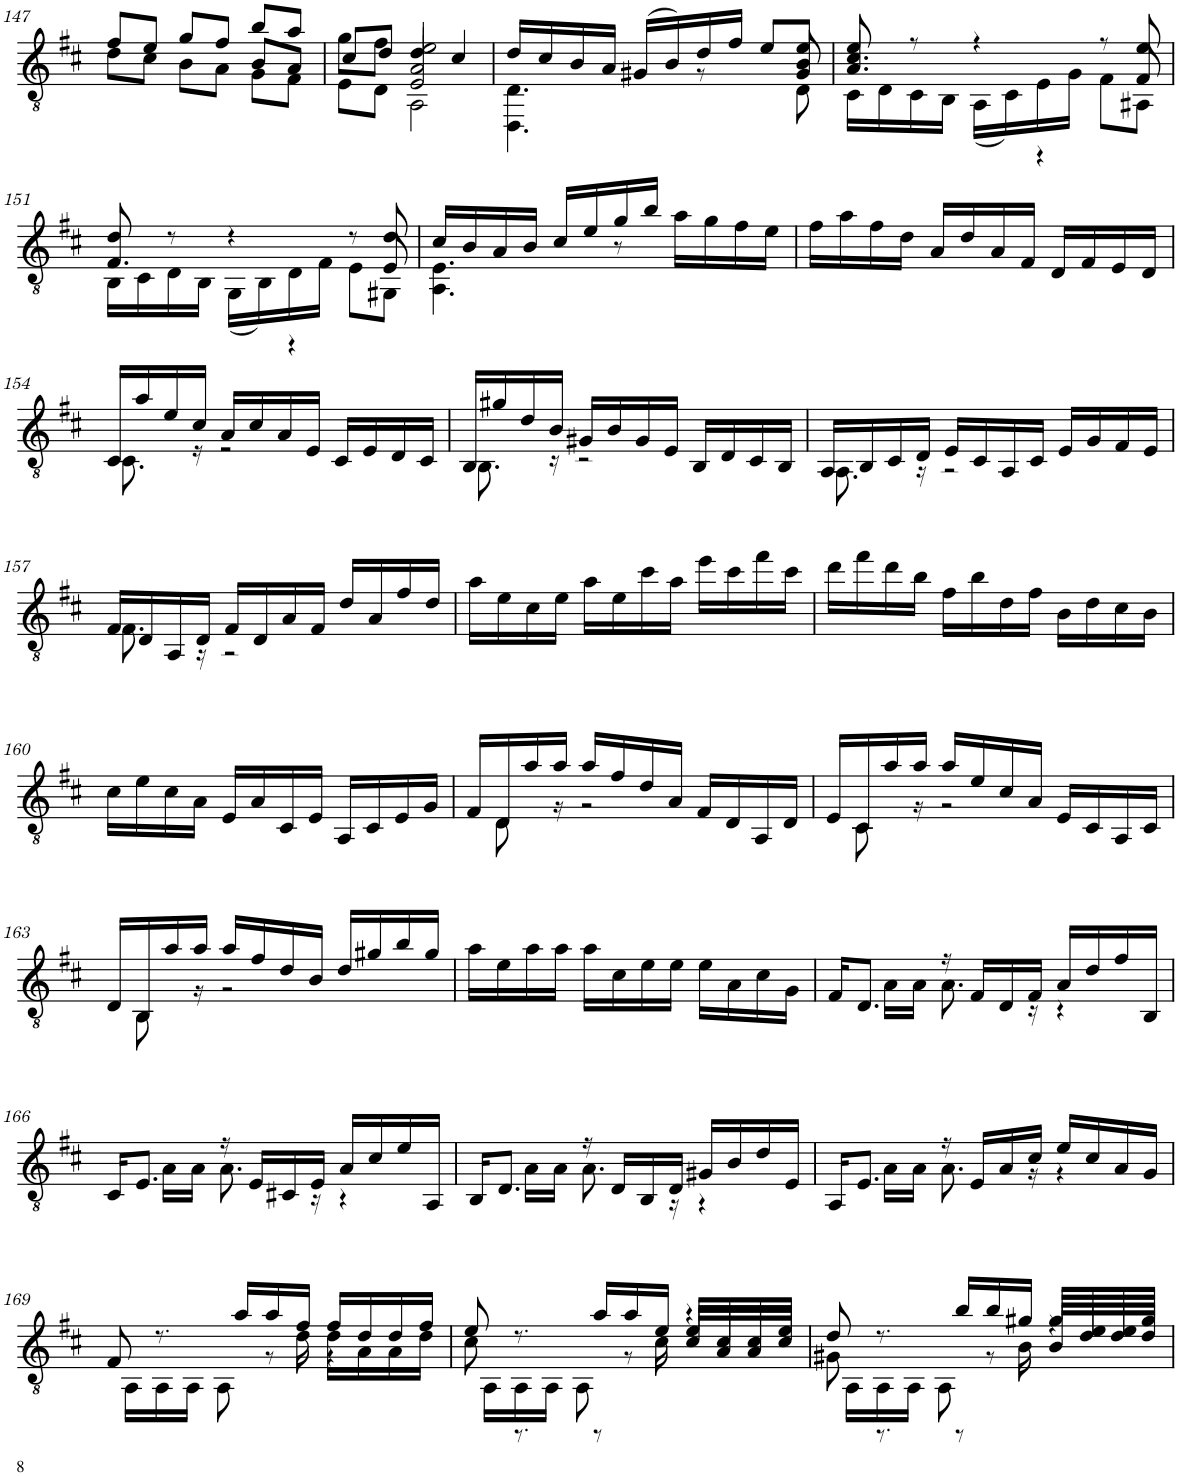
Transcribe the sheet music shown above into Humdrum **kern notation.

**kern
*part1
*staff1
*I"Guitar
!!LO:PB:g=z
*clefGv2
*k[f#c#]
*M3/4
=147
*^
*	*^
2ryy	8d\L	8f#/L
.	8c#\J	8e/J
.	8B\L	8g/L
.	8A\J	8f#/J
8B/L	8G\L	8b/L
8A/J	8F#\J	8a/J
=148	=148	=148
*	*	*^
8c#/L	4ryy	8E\L	8g\L
8d/J	.	8D\J	8f#\J
4d/	2AA\	2E/ 2A/	2e/
4c#/	.	.	.
*	*	*v	*v
=149	=149	=149
16d/LL	4.DD\ 4.D\	8ryy
16c#/	.	.
*	*v	*v
16B/	.
16A/JJ	.
(16G#X/LL	.
16B/)	.
16d/	8r
16f#/JJ	.
8e/L	8ryy
*	*^
8e/J	8D\	8G#/ 8B/
=150	=150	=150
8e/	16C#\LL	4.A/ 4.c#/
.	16D\	.
8r	16C#\	.
.	16BB\JJ	.
4r	(16AA\LL	.
.	16C#\)	.
.	16E\	4r
.	16G\JJ	.
8r	8F#\L	.
8e/	8AA#X\J	8F#/
!!LO:LB:g=z	!!	!!
=151	=151	=151
8d/	16BB\LL	4.F#/
.	16C#\	.
8r	16D\	.
.	16BB\JJ	.
4r	(16GG\LL	.
.	16BB\)	.
.	16D\	4r
.	16F#\JJ	.
8r	8E\L	.
8d/	8GG#X\J	8E/
=152	=152	=152
16c#/LL	4.AA\	4.E\
16B/	.	.
16A/	.	.
16B/JJ	.	.
16c#/LL	.	.
16e/	.	.
16g/	4.ryy	8r
16b/JJ	.	.
16a\LL	.	4ryy
16g\	.	.
16f#\	.	.
16e\JJ	.	.
*v	*v	*v
=153
16f#\LL
16a\
16f#\
16d\JJ
16A/LL
16d/
16A/
16F#/JJ
16D/LL
16F#/
16E/
16D/JJ
!!LO:LB:g=z
=154
*^
16C#/LL	8.C#\
16a/	.
16e/	.
16c#/JJ	16r
16A/LL	2r
16c#/	.
16A/	.
16E/JJ	.
16C#/LL	.
16E/	.
16D/	.
16C#/JJ	.
=155	=155
16BB/LL	8.BB\
16g#X/	.
16d/	.
16B/JJ	16r
16G#X/LL	2r
16B/	.
16G#/	.
16E/JJ	.
16BB/LL	.
16D/	.
16C#/	.
16BB/JJ	.
=156	=156
16AA/LL	8.AA\
16BB/	.
16C#/	.
16D/JJ	16r
16E/LL	2r
16C#/	.
16AA/	.
16C#/JJ	.
16E/LL	.
16G/	.
16F#/	.
16E/JJ	.
!!LO:LB:g=z	!!
=157	=157
16F#/LL	8.F#\
16D/	.
16AA/	.
16D/JJ	16r
16F#/LL	2r
16D/	.
16A/	.
16F#/JJ	.
16d/LL	.
16A/	.
16f#/	.
16d/JJ	.
*v	*v
=158
16a\LL
16e\
16c#\
16e\JJ
16a\LL
16e\
16cc#\
16a\JJ
16ee\LL
16cc#\
16ff#\
16cc#\JJ
=159
16dd\LL
16ff#\
16dd\
16b\JJ
16f#\LL
16b\
16d\
16f#\JJ
16B\LL
16d\
16c#\
16B\JJ
!!LO:LB:g=z
=160
16c#\LL
16e\
16c#\
16A\JJ
16E/LL
16A/
16C#/
16E/JJ
16AA/LL
16C#/
16E/
16G/JJ
=161
*^
16F#/LL	16ryy
16D/	8D\
16a/	.
16a/JJ	16r
16a/LL	2r
16f#/	.
16d/	.
16A/JJ	.
16F#/LL	.
16D/	.
16AA/	.
16D/JJ	.
=162	=162
16E/LL	16ryy
16C#/	8C#\
16a/	.
16a/JJ	16r
16a/LL	2r
16e/	.
16c#/	.
16A/JJ	.
16E/LL	.
16C#/	.
16AA/	.
16C#/JJ	.
!!LO:LB:g=z	!!
=163	=163
16D/LL	16ryy
16BB/	8BB\
16a/	.
16a/JJ	16r
16a/LL	2r
16f#/	.
16d/	.
16B/JJ	.
16d/LL	.
16g#X/	.
16b/	.
16g#/JJ	.
*v	*v
=164
16a\LL
16e\
16a\
16a\JJ
16a\LL
16c#\
16e\
16e\JJ
16e\LL
16A\
16c#\
16G\JJ
=165
*^
16F#/KL	8ryy
8.D/J	.
.	16A\LL
.	16A\JJ
16r	8.A\
16F#/LL	.
16D/	.
16F#/JJ	16r
16A/LL	4r
16d/	.
16f#/	.
16BB/JJ	.
!!LO:LB:g=z	!!
=166	=166
16C#/KL	8ryy
8.E/J	.
.	16A\LL
.	16A\JJ
16r	8.A\
16E/LL	.
16C#X/	.
16E/JJ	16r
16A/LL	4r
16c#/	.
16e/	.
16AA/JJ	.
=167	=167
16BB/KL	8ryy
8.D/J	.
.	16A\LL
.	16A\JJ
16r	8.A\
16D/LL	.
16BB/	.
16D/JJ	16r
16G#X/LL	4r
16B/	.
16d/	.
16E/JJ	.
=168	=168
16AA/KL	8ryy
8.E/J	.
.	16A\LL
.	16A\JJ
16r	8.A\
16E/LL	.
16A/	.
16c#/JJ	16r
16e/LL	4r
16c#/	.
16A/	.
16G/JJ	.
!!LO:LB:g=z	!!
=169	=169
*	*^
8F#/	16ryy	4..ryy
.	16AA\LL	.
8.r	16AA\	.
.	16AA\JJ	.
.	8AA\	.
16a/LL	.	.
16a/	8r	.
16f#/JJ	.	16d\
16f#/LL	4r	16d\LL
16d/	.	16A\
16d/	.	16A\
16f#/JJ	.	16d\JJ
=170	=170	=170
8e/	16ryy	8c#\
.	16AA\LL	.
8.r	16AA\	8.r
.	16AA\JJ	.
.	8AA\	.
16a/LL	.	8r
16a/	8r	.
16e/JJ	.	16c#\
16e/LL	4r	16c#/LL
16c#/	.	16A/
16c#/	.	16A/
16e/JJ	.	16c#/JJ
=171	=171	=171
8d/	16ryy	8G#X\
.	16AA\LL	.
8.r	16AA\	8.r
.	16AA\JJ	.
.	8AA\	.
16b/LL	.	8r
16b/	8r	.
16g#X/JJ	.	16B\
16g#/LL	4r	16B/LL
16e/	.	16d/
16e/	.	16d/
16g#/JJ	.	16d/JJ
*v	*v	*v
=
*-
